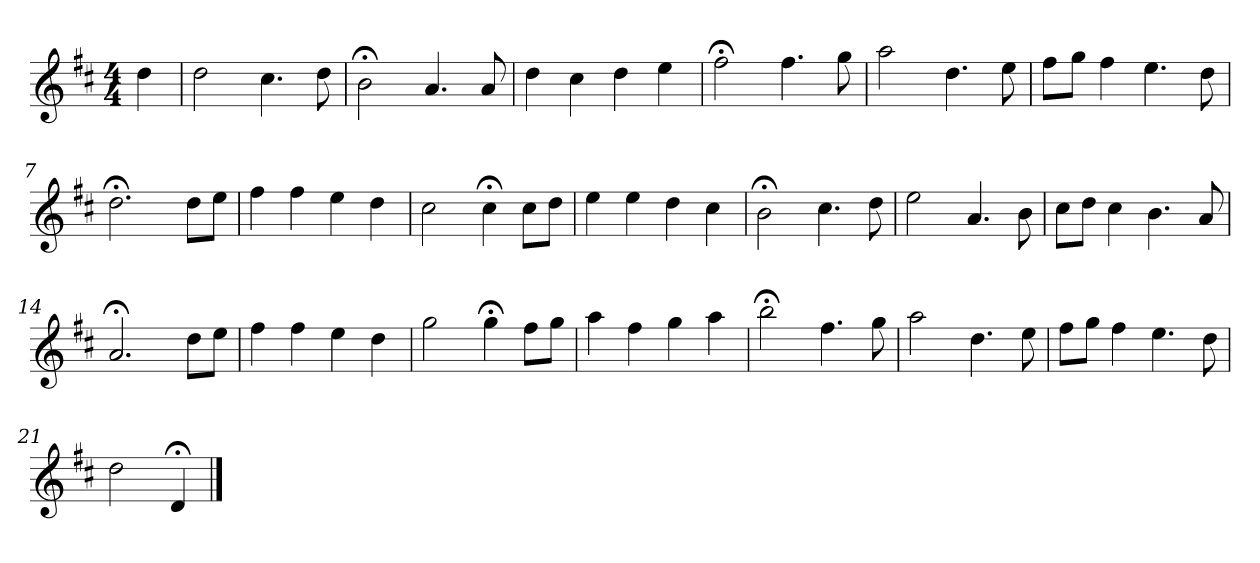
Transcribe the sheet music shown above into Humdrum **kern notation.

**kern
*part1
*staff1
*k[f#c#]
*D:
*M4/4
*MM120
=
4dd
=1
2dd
4.cc#
8dd
=2
2b;<
4.a
8a
=3
4dd
4cc#
4dd
4ee
=4
2ff#;<
4.ff#
8gg
=5
2aa
4.dd
8ee
=6
8ff#L
8ggJ
4ff#
4.ee
8dd
=7
2.dd;<
8ddL
8eeJ
=8
4ff#
4ff#
4ee
4dd
=9
2cc#
4cc#;<
8cc#L
8ddJ
=10
4ee
4ee
4dd
4cc#
=11
2b;<
4.cc#
8dd
=12
2ee
4.a
8b
=13
8cc#L
8ddJ
4cc#
4.b
8a
=14
2.a;<
8ddL
8eeJ
=15
4ff#
4ff#
4ee
4dd
=16
2gg
4gg;<
8ff#L
8ggJ
=17
4aa
4ff#
4gg
4aa
=18
2bb;<
4.ff#
8gg
=19
2aa
4.dd
8ee
=20
8ff#L
8ggJ
4ff#
4.ee
8dd
=21
2dd
4d;<
==
*-
